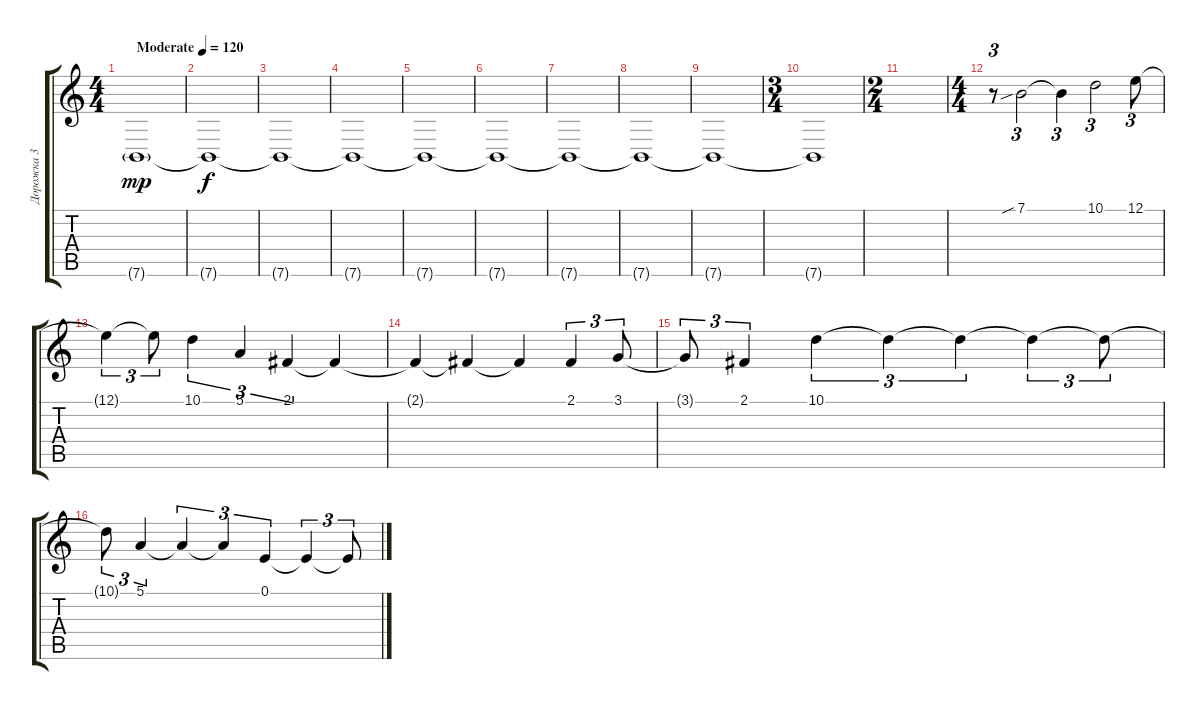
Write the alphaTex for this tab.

\track ("Дорожка 3" "Дорожка 3") {instrument synthstrings1}
\staff {score tabs}
\tuning (E4 B3 G3 D3 A2 E2) {hide}
\ts (4 4)
\tempo (120 "Moderate")
\clef g2
\ks c
7.6{g}.1{dy mp instrument synthstrings1} |
7.6{t}.1{dy f} |
7.6{t}.1 |
7.6{t}.1 |
7.6{t}.1 |
7.6{t}.1 |
7.6{t}.1 |
7.6{t}.1 |
7.6{t}.1 |
\ts (3 4)
7.6{t}.1 |
\ts (2 4)
|
\ts (4 4)
r.8{tu (3 2) balance 0 instrument overdrivenguitar} 7.1{sib}.2{tu (3 2)} 7.1{t}.4{tu (3 2)} 10.1.2{tu (3 2)} 12.1.8{tu (3 2)} |
12.1{t}.4{tu (3 2)} 12.1{t}.8{tu (3 2)} 10.1.4{tu (3 2)} 5.1.4{tu (3 2)} 2.1.4{tu (3 2)} 2.1{t}.4 |
2.1{t}.4 2.1{t}.4 2.1{t}.4 2.1.4{tu (3 2)} 3.1.8{tu (3 2)} |
3.1{t}.8{tu (3 2)} 2.1.4{tu (3 2)} 10.1.4{tu (3 2)} 10.1{t}.4{tu (3 2)} 10.1{t}.4{tu (3 2)} 10.1{t}.4{tu (3 2)} 10.1{t}.8{tu (3 2)} |
10.1{t}.8{tu (3 2)} 5.1.4{tu (3 2)} 5.1{t}.4{tu (3 2)} 5.1{t}.4{tu (3 2)} 0.1.4{tu (3 2)} 0.1{t}.4{tu (3 2)} 0.1{t}.8{tu (3 2)}
